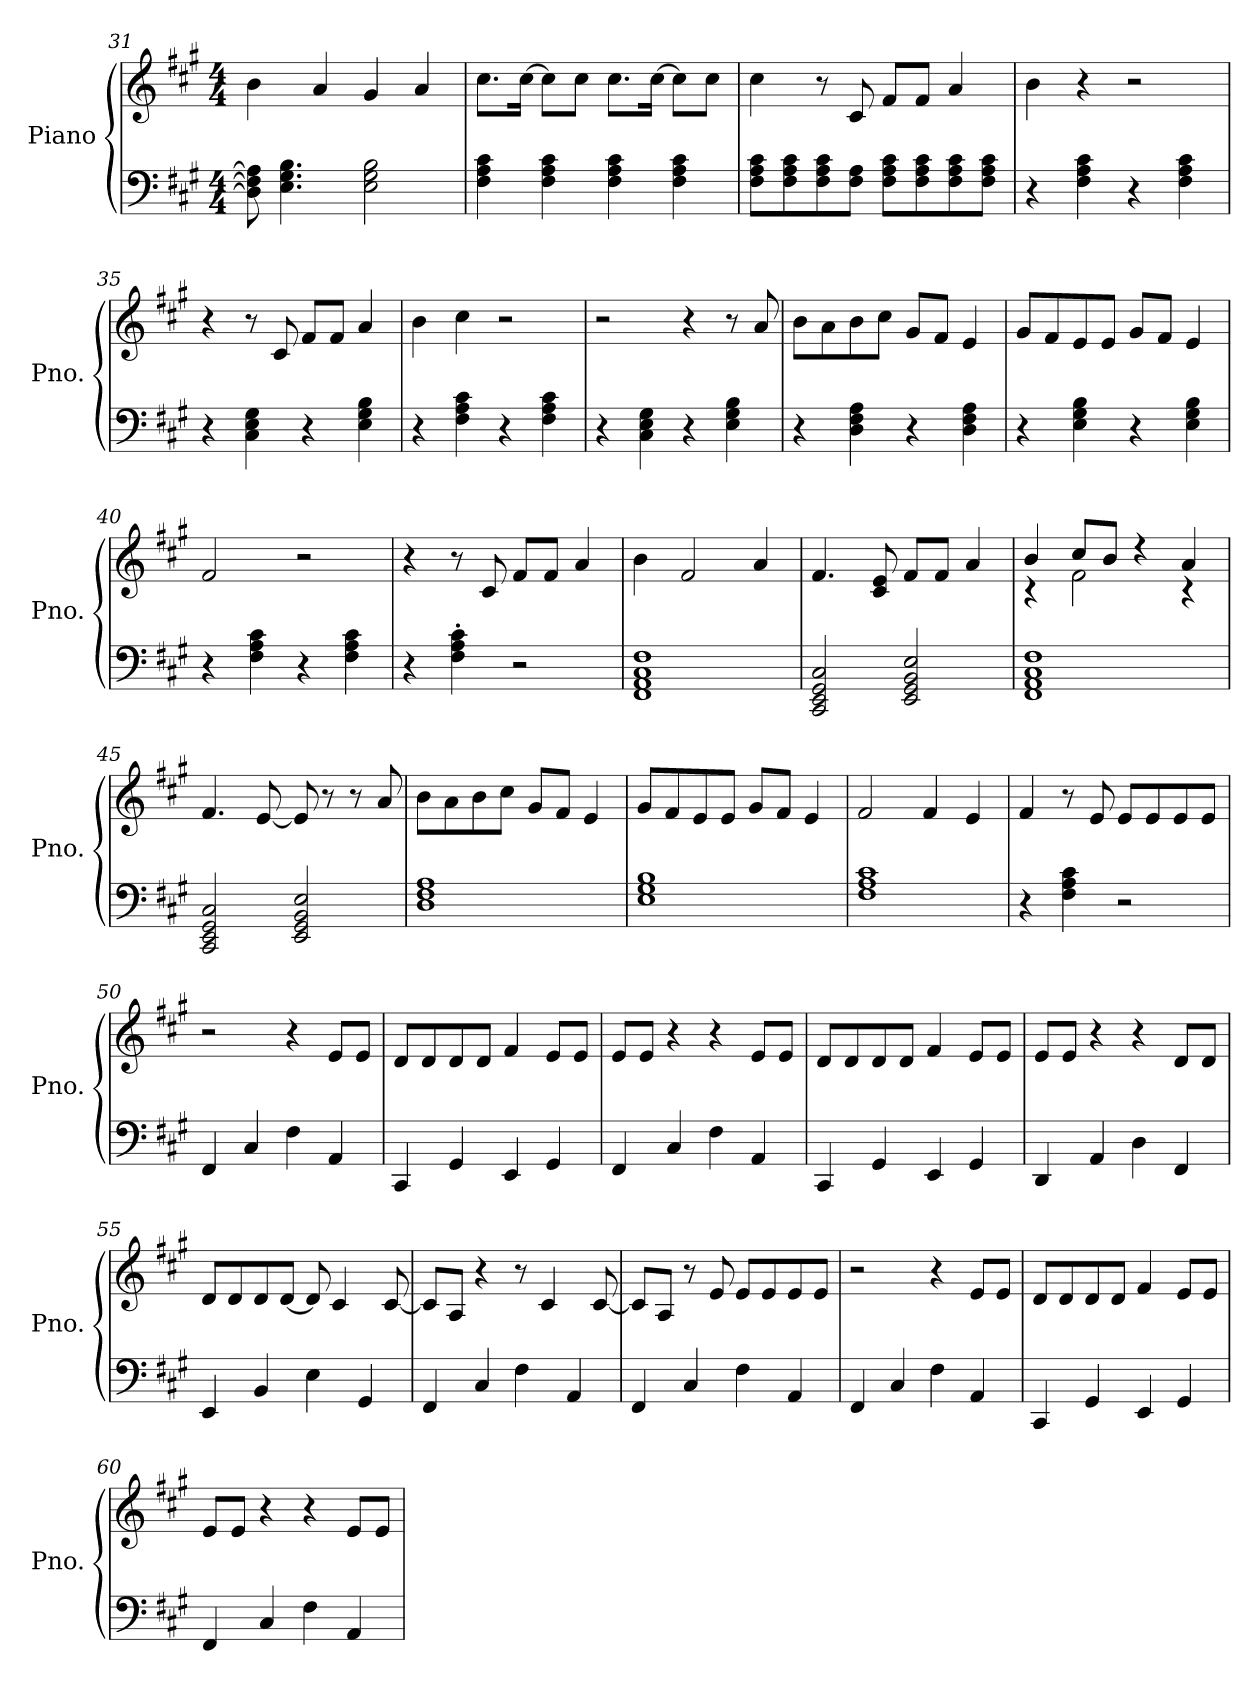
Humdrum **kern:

**kern	**kern
*part1	*part1
*staff2	*staff1
*I"Piano	*
*I'Pno.	*
*clefF4	*clefG2
*k[f#c#g#]	*k[f#c#g#]
*M4/4	*M4/4
=31	=31
8D\] 8F#\] 8A\]	4b\
4.E\ 4.G#\ 4.B\	.
.	4a/
2E\ 2G#\ 2B\	4g#/
.	4a/
=32	=32
4F#\ 4A\ 4c#\	8.cc#\L
.	[16cc#\Jk
4F#\ 4A\ 4c#\	8cc#\L]
.	8cc#\J
4F#\ 4A\ 4c#\	8.cc#\L
.	[16cc#\Jk
4F#\ 4A\ 4c#\	8cc#\L]
.	8cc#\J
=33	=33
8F#\ 8A\ 8c#\L	4cc#\
8F#\ 8A\ 8c#\	.
8F#\ 8A\ 8c#\	8r
8F#\ 8A\J	8c#/
8F#\ 8A\ 8c#\L	8f#/L
8F#\ 8A\ 8c#\	8f#/J
8F#\ 8A\ 8c#\	4a/
8F#\ 8A\ 8c#\J	.
=34	=34
4r	4b\
4F#\ 4A\ 4c#\	4r
4r	2r
4F#\ 4A\ 4c#\	.
=35	=35
4r	4r
4C#\ 4E\ 4G#\	8r
.	8c#/
4r	8f#/L
.	8f#/J
4E\ 4G#\ 4B\	4a/
!!LO:PB:g=z
=36	=36
4r	4b\
4F#\ 4A\ 4c#\	4cc#\
4r	2r
4F#\ 4A\ 4c#\	.
=37	=37
4r	2r
4C#\ 4E\ 4G#\	.
4r	4r
4E\ 4G#\ 4B\	8r
.	8a/
=38	=38
4r	8b\L
.	8a\
4D\ 4F#\ 4A\	8b\
.	8cc#\J
4r	8g#/L
.	8f#/J
4D\ 4F#\ 4A\	4e/
=39	=39
4r	8g#/L
.	8f#/
4E\ 4G#\ 4B\	8e/
.	8e/J
4r	8g#/L
.	8f#/J
4E\ 4G#\ 4B\	4e/
=40	=40
4r	2f#/
4F#\ 4A\ 4c#\	.
4r	2r
4F#\ 4A\ 4c#\	.
=41	=41
4r	4r
4F#\' 4A\' 4c#\'	8r
.	8c#/
2r	8f#/L
.	8f#/J
.	4a/
=42	=42
1FF# 1AA 1C# 1F#	4b\
.	2f#/
.	4a/
!!LO:LB:g=z
=43	=43
2CC#/ 2EE/ 2GG#/ 2C#/	4.f#/
.	8c#/ 8e/
2EE/ 2GG#/ 2BB/ 2E/	8f#/L
.	8f#/J
.	4a/
=44	=44
*	*^
1FF# 1AA 1C# 1F#	4b/	4r
.	8cc#/L	2f#\
.	8b/J	.
.	4r	.
.	4a/	4r
*	*v	*v
=45	=45
2CC#/ 2EE/ 2GG#/ 2C#/	4.f#/
.	[8e/
2EE/ 2GG#/ 2BB/ 2E/	8e/]
.	8r
.	8r
.	8a/
=46	=46
1D 1F# 1A	8b\L
.	8a\
.	8b\
.	8cc#\J
.	8g#/L
.	8f#/J
.	4e/
=47	=47
1E 1G# 1B	8g#/L
.	8f#/
.	8e/
.	8e/J
.	8g#/L
.	8f#/J
.	4e/
=48	=48
1F# 1A 1c#	2f#/
.	4f#/
.	4e/
!!LO:LB:g=z
=49	=49
4r	4f#/
4F#\ 4A\ 4c#\	8r
.	8e/
2r	8e/L
.	8e/
.	8e/
.	8e/J
=50	=50
4FF#/	2r
4C#/	.
4F#\	4r
4AA/	8e/L
.	8e/J
=51	=51
4CC#/	8d/L
.	8d/
4GG#/	8d/
.	8d/J
4EE/	4f#/
4GG#/	8e/L
.	8e/J
=52	=52
4FF#/	8e/L
.	8e/J
4C#/	4r
4F#\	4r
4AA/	8e/L
.	8e/J
=53	=53
4CC#/	8d/L
.	8d/
4GG#/	8d/
.	8d/J
4EE/	4f#/
4GG#/	8e/L
.	8e/J
=54	=54
4DD/	8e/L
.	8e/J
4AA/	4r
4D\	4r
4FF#/	8d/L
.	8d/J
!!LO:LB:g=z
=55	=55
4EE/	8d/L
.	8d/
4BB/	8d/
.	[8d/J
4E\	8d/]
.	4c#/
4GG#/	.
.	[8c#/
=56	=56
4FF#/	8c#/L]
.	8A/J
4C#/	4r
4F#\	8r
.	4c#/
4AA/	.
.	[8c#/
=57	=57
4FF#/	8c#/L]
.	8A/J
4C#/	8r
.	8e/
4F#\	8e/L
.	8e/
4AA/	8e/
.	8e/J
=58	=58
4FF#/	2r
4C#/	.
4F#\	4r
4AA/	8e/L
.	8e/J
=59	=59
4CC#/	8d/L
.	8d/
4GG#/	8d/
.	8d/J
4EE/	4f#/
4GG#/	8e/L
.	8e/J
!!LO:LB:g=z
=60	=60
4FF#/	8e/L
.	8e/J
4C#/	4r
4F#\	4r
4AA/	8e/L
.	8e/J
=	=
*-	*-
